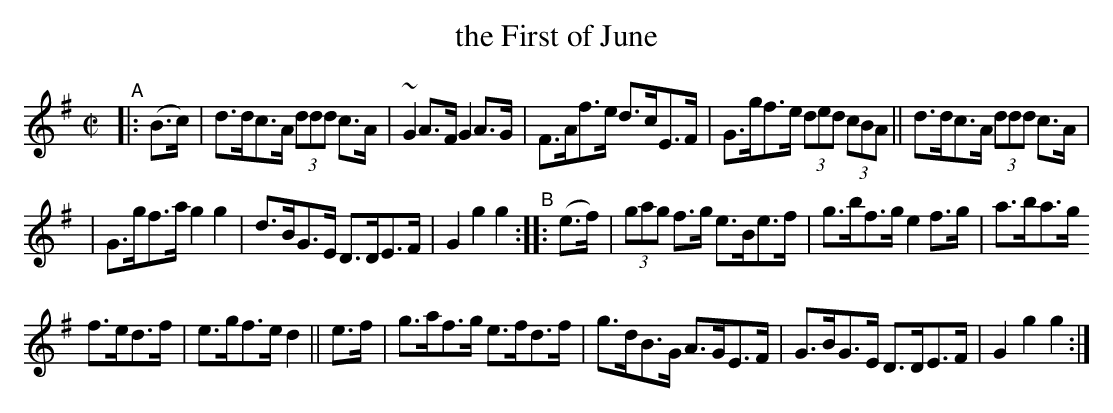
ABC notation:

X:1
T: the First of June
M: C|
L: 1/8
K: G
"^A"|: (B>c) \
| d>dc>A (3ddd c>A | ~G2 A>F G2 A>G | F>Af>e d>cE>F | G>gf>e (3ded (3cBA || d>dc>A (3ddd c>A |
| G>gf>a g2 g2 | d>BG>E D>DE>F | G2g2 g2 "^B":: (e>f) | (3gag f>g e>Be>f | g>bf>g e2 f>g | a>ba>g
f>ed>f | e>gf>e d2 || e>f | g>af>g e>fd>f | g>dB>G A>GE>F | G>BG>E D>DE>F | G2g2 g2 :|
